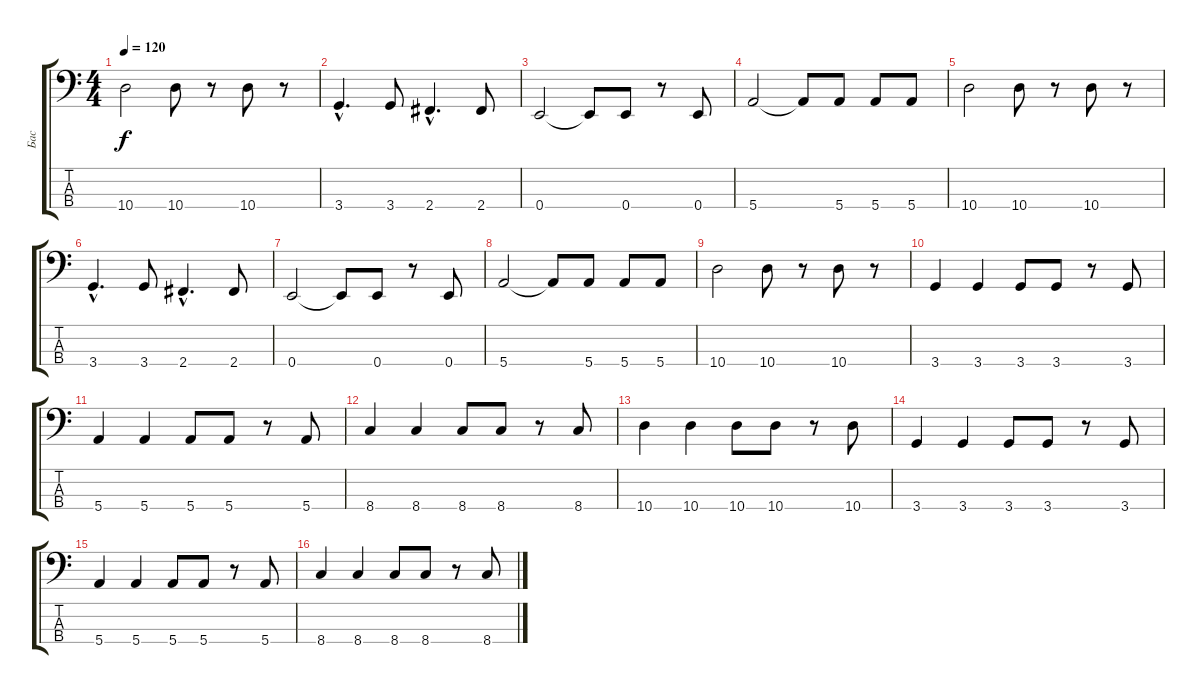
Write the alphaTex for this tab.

\track ("Бас" "Бас") {instrument electricbassfinger}
\staff {score tabs}
\tuning (G2 D2 A1 E1) {hide}
\ts (4 4)
\tempo 120
\clef f4
\ks c
10.4.2{dy f} 10.4.8 r.8 10.4.8 r.8 |
3.4{hac}.4{d} 3.4.8 2.4{hac}.4{d} 2.4.8 |
0.4.2 0.4{t}.8 0.4.8 r.8 0.4.8 |
5.4.2 5.4{t}.8 5.4.8 5.4.8 5.4.8 |
10.4.2 10.4.8 r.8 10.4.8 r.8 |
3.4{hac}.4{d} 3.4.8 2.4{hac}.4{d} 2.4.8 |
0.4.2 0.4{t}.8 0.4.8 r.8 0.4.8 |
5.4.2 5.4{t}.8 5.4.8 5.4.8 5.4.8 |
10.4.2 10.4.8 r.8 10.4.8 r.8 |
3.4.4 3.4.4 3.4.8 3.4.8 r.8 3.4.8 |
5.4.4 5.4.4 5.4.8 5.4.8 r.8 5.4.8 |
8.4.4 8.4.4 8.4.8 8.4.8 r.8 8.4.8 |
10.4.4 10.4.4 10.4.8 10.4.8 r.8 10.4.8 |
3.4.4 3.4.4 3.4.8 3.4.8 r.8 3.4.8 |
5.4.4 5.4.4 5.4.8 5.4.8 r.8 5.4.8 |
8.4.4 8.4.4 8.4.8 8.4.8 r.8 8.4.8
